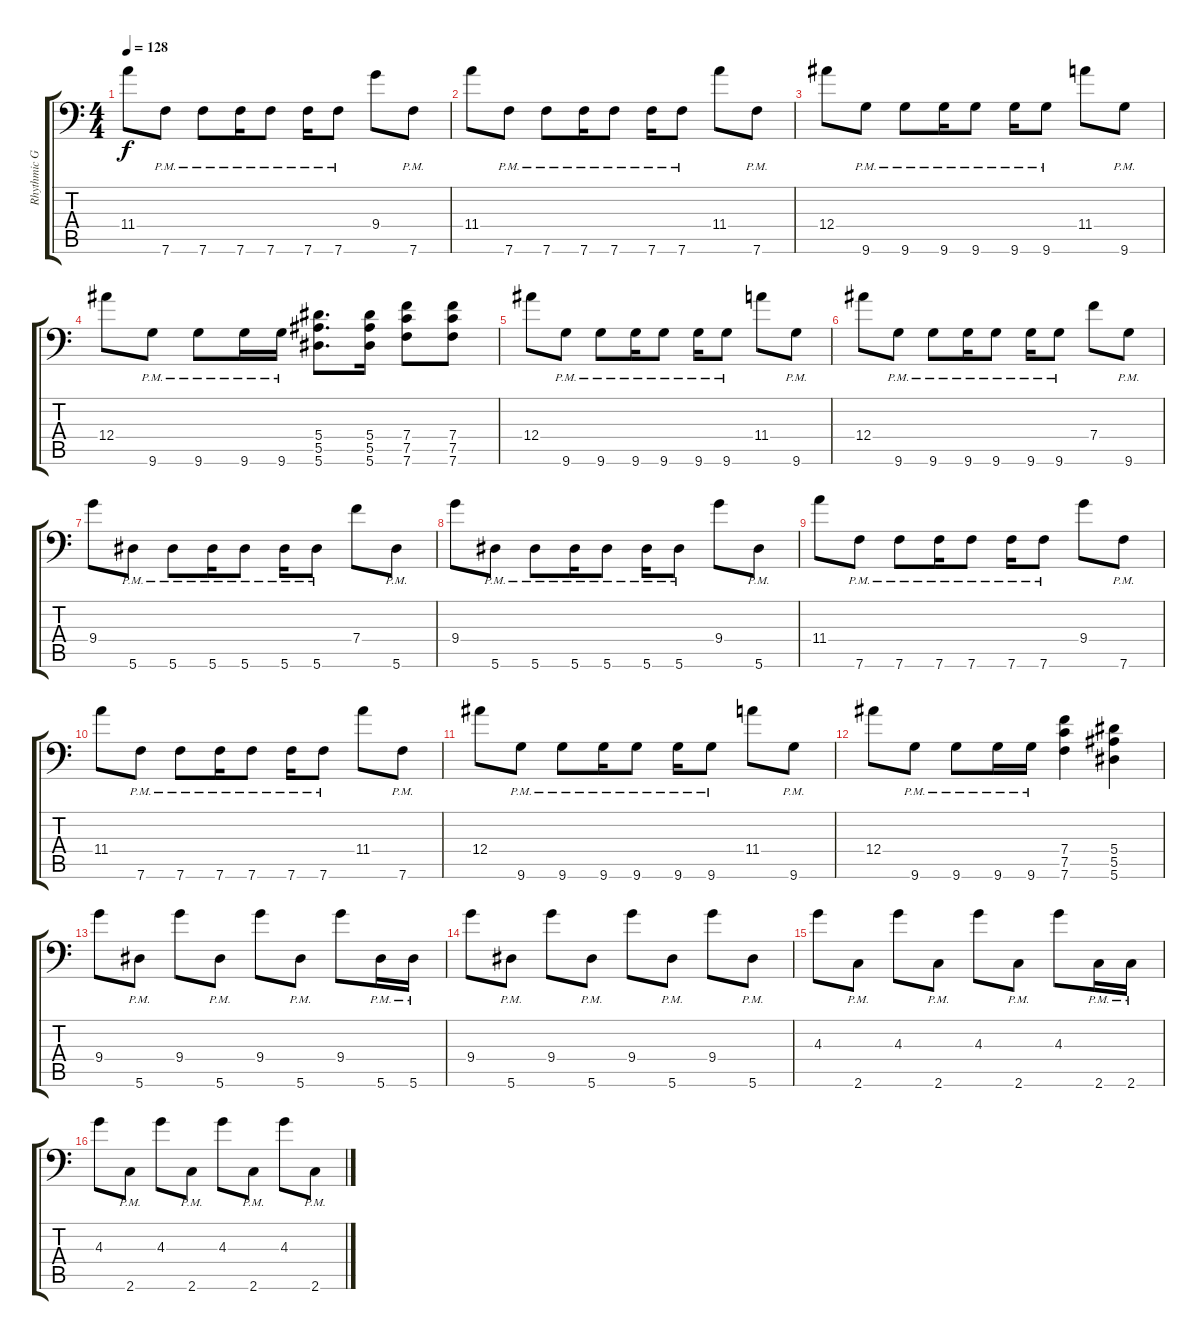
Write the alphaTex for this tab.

\track ("Rhythmic Guitar" "Rhythmic G") {instrument distortionguitar}
\staff {score tabs}
\tuning (C4 G3 Eb3 Bb2 F2 Bb1) {hide}
\ts (4 4)
\tempo 128
\clef f4
\ks c
11.4.8{dy f} 7.6{pm}.8 7.6{pm}.8 7.6{pm}.16 7.6{pm}.8 7.6{pm}.16 7.6{pm}.8 9.4.8 7.6{pm}.8 |
11.4.8 7.6{pm}.8 7.6{pm}.8 7.6{pm}.16 7.6{pm}.8 7.6{pm}.16 7.6{pm}.8 11.4.8 7.6{pm}.8 |
12.4.8 9.6{pm}.8 9.6{pm}.8 9.6{pm}.16 9.6{pm}.8 9.6{pm}.16 9.6{pm}.8 11.4.8 9.6{pm}.8 |
12.4.8 9.6{pm}.8 9.6{pm}.8 9.6{pm}.16 9.6{pm}.16 (5.4 5.5 5.6).8{d} (5.4 5.5 5.6).16 (7.4 7.5 7.6).8 (7.4 7.5 7.6).8 |
12.4.8 9.6{pm}.8 9.6{pm}.8 9.6{pm}.16 9.6{pm}.8 9.6{pm}.16 9.6{pm}.8 11.4.8 9.6{pm}.8 |
12.4.8 9.6{pm}.8 9.6{pm}.8 9.6{pm}.16 9.6{pm}.8 9.6{pm}.16 9.6{pm}.8 7.4.8 9.6{pm}.8 |
9.4.8 5.6{pm}.8 5.6{pm}.8 5.6{pm}.16 5.6{pm}.8 5.6{pm}.16 5.6{pm}.8 7.4.8 5.6{pm}.8 |
9.4.8 5.6{pm}.8 5.6{pm}.8 5.6{pm}.16 5.6{pm}.8 5.6{pm}.16 5.6{pm}.8 9.4.8 5.6{pm}.8 |
11.4.8 7.6{pm}.8 7.6{pm}.8 7.6{pm}.16 7.6{pm}.8 7.6{pm}.16 7.6{pm}.8 9.4.8 7.6{pm}.8 |
11.4.8 7.6{pm}.8 7.6{pm}.8 7.6{pm}.16 7.6{pm}.8 7.6{pm}.16 7.6{pm}.8 11.4.8 7.6{pm}.8 |
12.4.8 9.6{pm}.8 9.6{pm}.8 9.6{pm}.16 9.6{pm}.8 9.6{pm}.16 9.6{pm}.8 11.4.8 9.6{pm}.8 |
12.4.8 9.6{pm}.8 9.6{pm}.8 9.6{pm}.16 9.6{pm}.16 (7.4 7.5 7.6).4 (5.4 5.5 5.6).4 |
9.4.8 5.6{pm}.8 9.4.8 5.6{pm}.8 9.4.8 5.6{pm}.8 9.4.8 5.6{pm}.16 5.6{pm}.16 |
9.4.8 5.6{pm}.8 9.4.8 5.6{pm}.8 9.4.8 5.6{pm}.8 9.4.8 5.6{pm}.8 |
4.3.8 2.6{pm}.8 4.3.8 2.6{pm}.8 4.3.8 2.6{pm}.8 4.3.8 2.6{pm}.16 2.6{pm}.16 |
4.3.8 2.6{pm}.8 4.3.8 2.6{pm}.8 4.3.8 2.6{pm}.8 4.3.8 2.6{pm}.8
